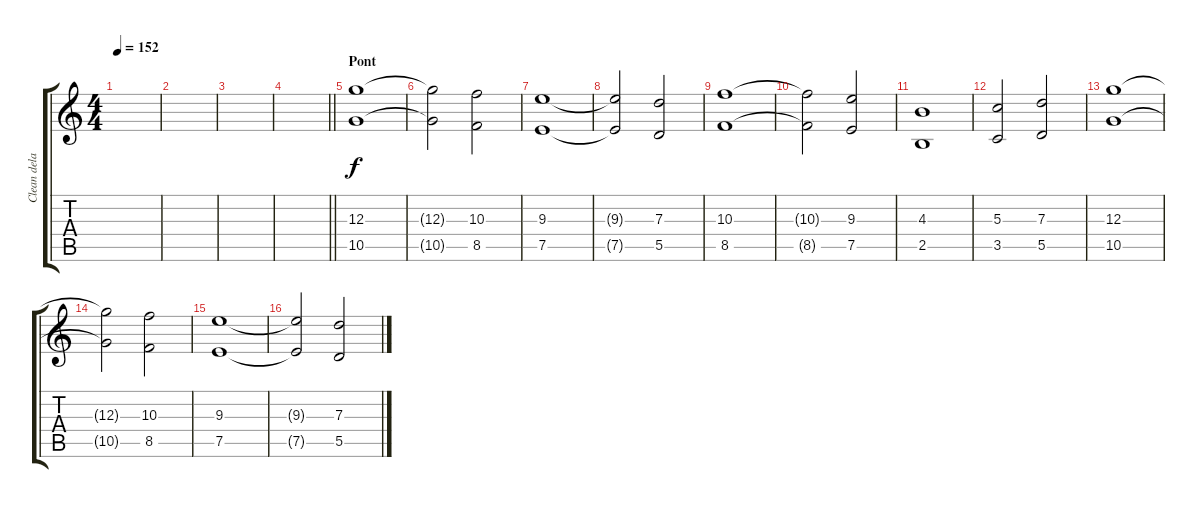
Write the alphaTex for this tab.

\track ("Clean delay" "Clean dela") {instrument electricguitarclean}
\staff {score tabs}
\tuning (E4 B3 G3 D3 A2 E2) {hide}
\ts (4 4)
\tempo 152
\clef g2
\ks c
|
|
|
\barLineRight lightlight
|
\section ("" "Pont")
(12.3 10.5).1 |
(12.3{t} 10.5{t}).2 (10.3 8.5).2 |
(9.3 7.5).1 |
(9.3{t} 7.5{t}).2 (7.3 5.5).2 |
(10.3 8.5).1 |
(10.3{t} 8.5{t}).2 (9.3 7.5).2 |
(4.3 2.5).1 |
(5.3 3.5).2 (7.3 5.5).2 |
(12.3 10.5).1 |
(12.3{t} 10.5{t}).2 (10.3 8.5).2 |
(9.3 7.5).1 |
(9.3{t} 7.5{t}).2 (7.3 5.5).2
